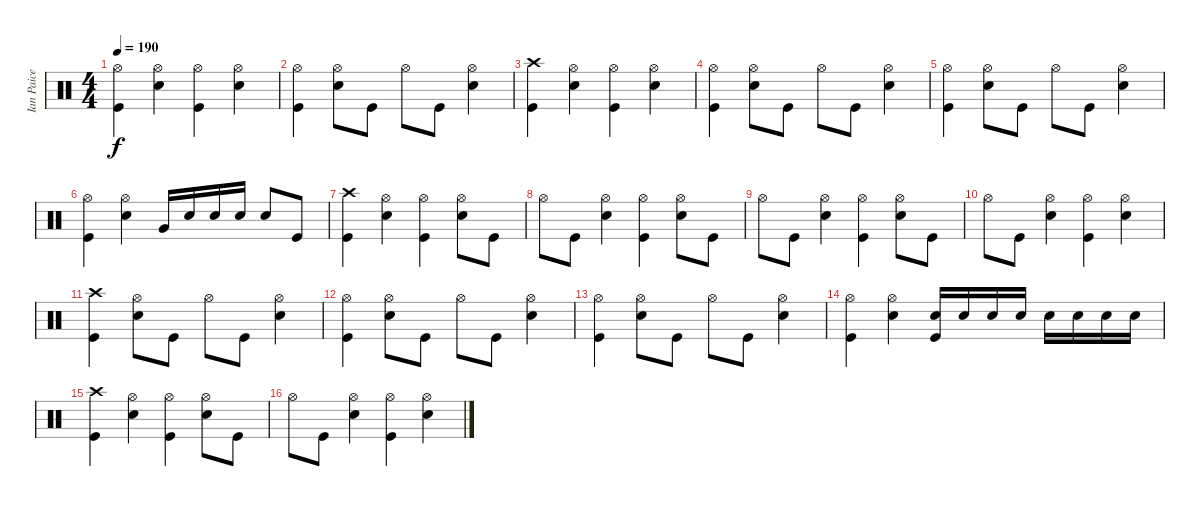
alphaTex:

\track ("Ian Paice" "Ian Paice") {instrument percussion}
\staff {score}
\articulation defaults
\ts (4 4)
\tempo 190
\clef neutral
\ks c
("Hi-Hat (open)" "Kick (hit)").4{dy f} ("Snare (hit) 2" "Hi-Hat (open)").4 ("Hi-Hat (open)" "Kick (hit)").4 ("Hi-Hat (open)" "Snare (hit) 2").4 |
("Kick (hit)" "Hi-Hat (open)").4 ("Hi-Hat (open)" "Snare (hit) 2").8 "Kick (hit)".8 "Hi-Hat (open)".8 "Kick (hit)".8 ("Hi-Hat (open)" "Snare (hit) 2").4 |
("Crash high (hit)" "Kick (hit)").4 ("Snare (hit) 2" "Hi-Hat (open)").4 ("Hi-Hat (open)" "Kick (hit)").4 ("Hi-Hat (open)" "Snare (hit) 2").4 |
("Kick (hit)" "Hi-Hat (open)").4 ("Hi-Hat (open)" "Snare (hit) 2").8 "Kick (hit)".8 "Hi-Hat (open)".8 "Kick (hit)".8 ("Hi-Hat (open)" "Snare (hit) 2").4 |
("Hi-Hat (open)" "Kick (hit)").4 ("Snare (hit) 2" "Hi-Hat (open)").8 "Kick (hit)".8 "Hi-Hat (open)".8 "Kick (hit)".8 ("Hi-Hat (open)" "Snare (hit) 2").4 |
("Kick (hit)" "Hi-Hat (open)").4 ("Hi-Hat (open)" "Snare (hit) 2").4 "Very Low Tom (hit)".16 "Snare (hit) 2".16 "Snare (hit) 2".16 "Snare (hit) 2".16 "Snare (hit) 2".8 "Kick (hit)".8 |
("Crash high (hit)" "Kick (hit)").4 ("Snare (hit) 2" "Hi-Hat (open)").4 ("Hi-Hat (open)" "Kick (hit)").4 ("Hi-Hat (open)" "Snare (hit) 2").8 "Kick (hit)".8 |
"Hi-Hat (open)".8 "Kick (hit)".8 ("Hi-Hat (open)" "Snare (hit) 2").4 ("Hi-Hat (open)" "Kick (hit)").4 ("Hi-Hat (open)" "Snare (hit) 2").8 "Kick (hit)".8 |
"Hi-Hat (open)".8 "Kick (hit)".8 ("Snare (hit) 2" "Hi-Hat (open)").4 ("Hi-Hat (open)" "Kick (hit)").4 ("Hi-Hat (open)" "Snare (hit) 2").8 "Kick (hit)".8 |
"Hi-Hat (open)".8 "Kick (hit)".8 ("Hi-Hat (open)" "Snare (hit) 2").4 ("Hi-Hat (open)" "Kick (hit)").4 ("Hi-Hat (open)" "Snare (hit) 2").4 |
("Crash high (hit)" "Kick (hit)").4 ("Snare (hit) 2" "Hi-Hat (open)").8 "Kick (hit)".8 "Hi-Hat (open)".8 "Kick (hit)".8 ("Hi-Hat (open)" "Snare (hit) 2").4 |
("Kick (hit)" "Hi-Hat (open)").4 ("Hi-Hat (open)" "Snare (hit) 2").8 "Kick (hit)".8 "Hi-Hat (open)".8 "Kick (hit)".8 ("Hi-Hat (open)" "Snare (hit) 2").4 |
("Hi-Hat (open)" "Kick (hit)").4 ("Snare (hit) 2" "Hi-Hat (open)").8 "Kick (hit)".8 "Hi-Hat (open)".8 "Kick (hit)".8 ("Hi-Hat (open)" "Snare (hit) 2").4 |
("Kick (hit)" "Hi-Hat (open)").4 ("Hi-Hat (open)" "Snare (hit) 2").4 ("Snare (hit) 2" "Kick (hit)").16 "Snare (hit) 2".16 "Snare (hit) 2".16 "Snare (hit) 2".16 "Snare (hit) 2".16 "Snare (hit) 2".16 "Snare (hit) 2".16 "Snare (hit) 2".16 |
("Crash high (hit)" "Kick (hit)").4 ("Snare (hit) 2" "Hi-Hat (open)").4 ("Hi-Hat (open)" "Kick (hit)").4 ("Hi-Hat (open)" "Snare (hit) 2").8 "Kick (hit)".8 |
"Hi-Hat (open)".8 "Kick (hit)".8 ("Hi-Hat (open)" "Snare (hit) 2").4 ("Hi-Hat (open)" "Kick (hit)").4 ("Hi-Hat (open)" "Snare (hit) 2").4
